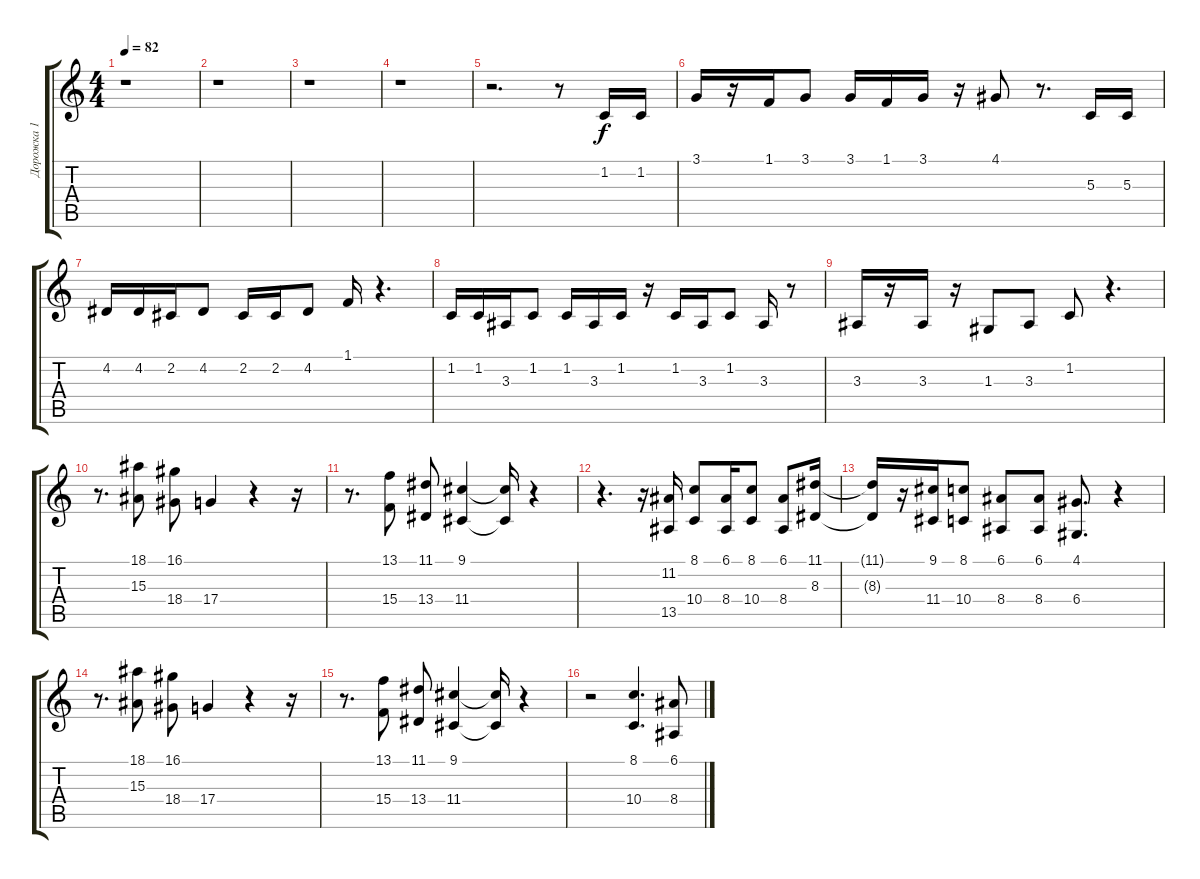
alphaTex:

\track ("Дорожка 1" "Дорожка 1") {instrument lead1square}
\staff {score tabs}
\tuning (E4 B3 G3 D3 A2 E2) {hide}
\ts (4 4)
\tempo 82
\clef g2
\ks c
r.1{dy f} |
r.1 |
r.1 |
r.1 |
r.2{d} r.8 1.2.16 1.2.16 |
3.1.16 r.16 1.1.16 3.1.8 3.1.16 1.1.16 3.1.16 r.16 4.1.8 r.8{d} 5.3.16 5.3.16 |
4.2.16 4.2.16 2.2.16 4.2.8 2.2.16 2.2.16 4.2.8 1.1.16 r.4{d} |
1.2.16 1.2.16 3.3.16 1.2.8 1.2.16 3.3.16 1.2.16 r.16 1.2.16 3.3.16 1.2.8 3.3.16 r.8 |
3.3.16 r.16 3.3.16 r.16 1.3.8 3.3.8 1.2.8 r.4{d} |
r.8{d} (18.1 15.3).8 (16.1 18.4).8 17.4.4 r.4 r.16 |
r.8{d} (13.1 15.4).8 (11.1 13.4).8 (9.1 11.4).4 (9.1{t} 11.4{t}).16 r.4 |
r.4{d} r.16 (11.2 13.5).16 (8.1 10.4).8 (6.1 8.4).16 (8.1 10.4).8 (6.1 8.4).8 (11.1 8.3).16 |
(11.1{t} 8.3{t}).16 r.16 (9.1 11.4).16 (8.1 10.4).8 (6.1 8.4).8 (6.1 8.4).8 (4.1 6.4).8{d} r.4 |
r.8{d} (18.1 15.3).8 (16.1 18.4).8 17.4.4 r.4 r.16 |
r.8{d} (13.1 15.4).8 (11.1 13.4).8 (9.1 11.4).4 (9.1{t} 11.4{t}).16 r.4 |
r.2 (8.1 10.4).4{d} (6.1 8.4).8
